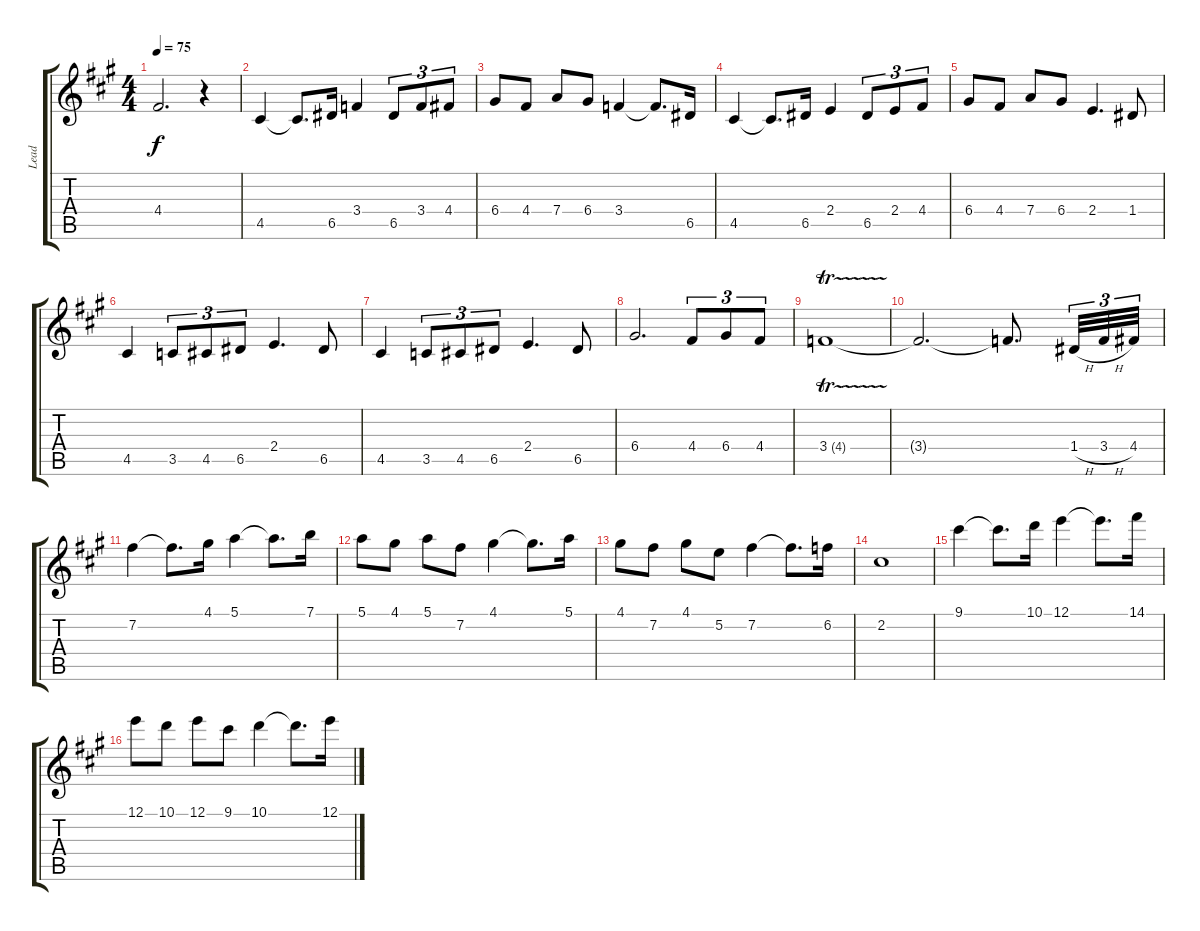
\track ("Lead" "Lead") {instrument acousticguitarnylon}
\staff {score tabs}
\tuning (E4 B3 G3 D3 A2 E2) {hide}
\ts (4 4)
\tempo 75
\clef g2
\ks f#minor
4.4.2{d dy f} r.4 |
4.5.4 4.5{t}.8{d} 6.5.16 3.4.4 6.5.8{tu (3 2)} 3.4.8{tu (3 2)} 4.4.8{tu (3 2)} |
6.4.8 4.4.8 7.4.8 6.4.8 3.4.4 3.4{t}.8{d} 6.5.16 |
4.5.4 4.5{t}.8{d} 6.5.16 2.4.4 6.5.8{tu (3 2)} 2.4.8{tu (3 2)} 4.4.8{tu (3 2)} |
6.4.8 4.4.8 7.4.8 6.4.8 2.4.4{d} 1.4.8 |
4.5.4 3.5.8{tu (3 2)} 4.5.8{tu (3 2)} 6.5.8{tu (3 2)} 2.4.4{d} 6.5.8 |
4.5.4 3.5.8{tu (3 2)} 4.5.8{tu (3 2)} 6.5.8{tu (3 2)} 2.4.4{d} 6.5.8 |
6.4.2{d} 4.4.8{tu (3 2)} 6.4.8{tu (3 2)} 4.4.8{tu (3 2)} |
3.4{tr (4 32)}.1 |
3.4{t}.2{d} 3.4{t}.8{d} 1.4{h}.32{tu (3 2)} 3.4{h}.32{tu (3 2)} 4.4.32{tu (3 2)} |
7.2.4 7.2{t}.8{d} 4.1.16 5.1.4 5.1{t}.8{d} 7.1.16 |
5.1.8 4.1.8 5.1.8 7.2.8 4.1.4 4.1{t}.8{d} 5.1.16 |
4.1.8 7.2.8 4.1.8 5.2.8 7.2.4 7.2{t}.8{d} 6.2.16 |
2.2.1 |
9.1.4 9.1{t}.8{d} 10.1.16 12.1.4 12.1{t}.8{d} 14.1.16 |
12.1.8 10.1.8 12.1.8 9.1.8 10.1.4 10.1{t}.8{d} 12.1.16
